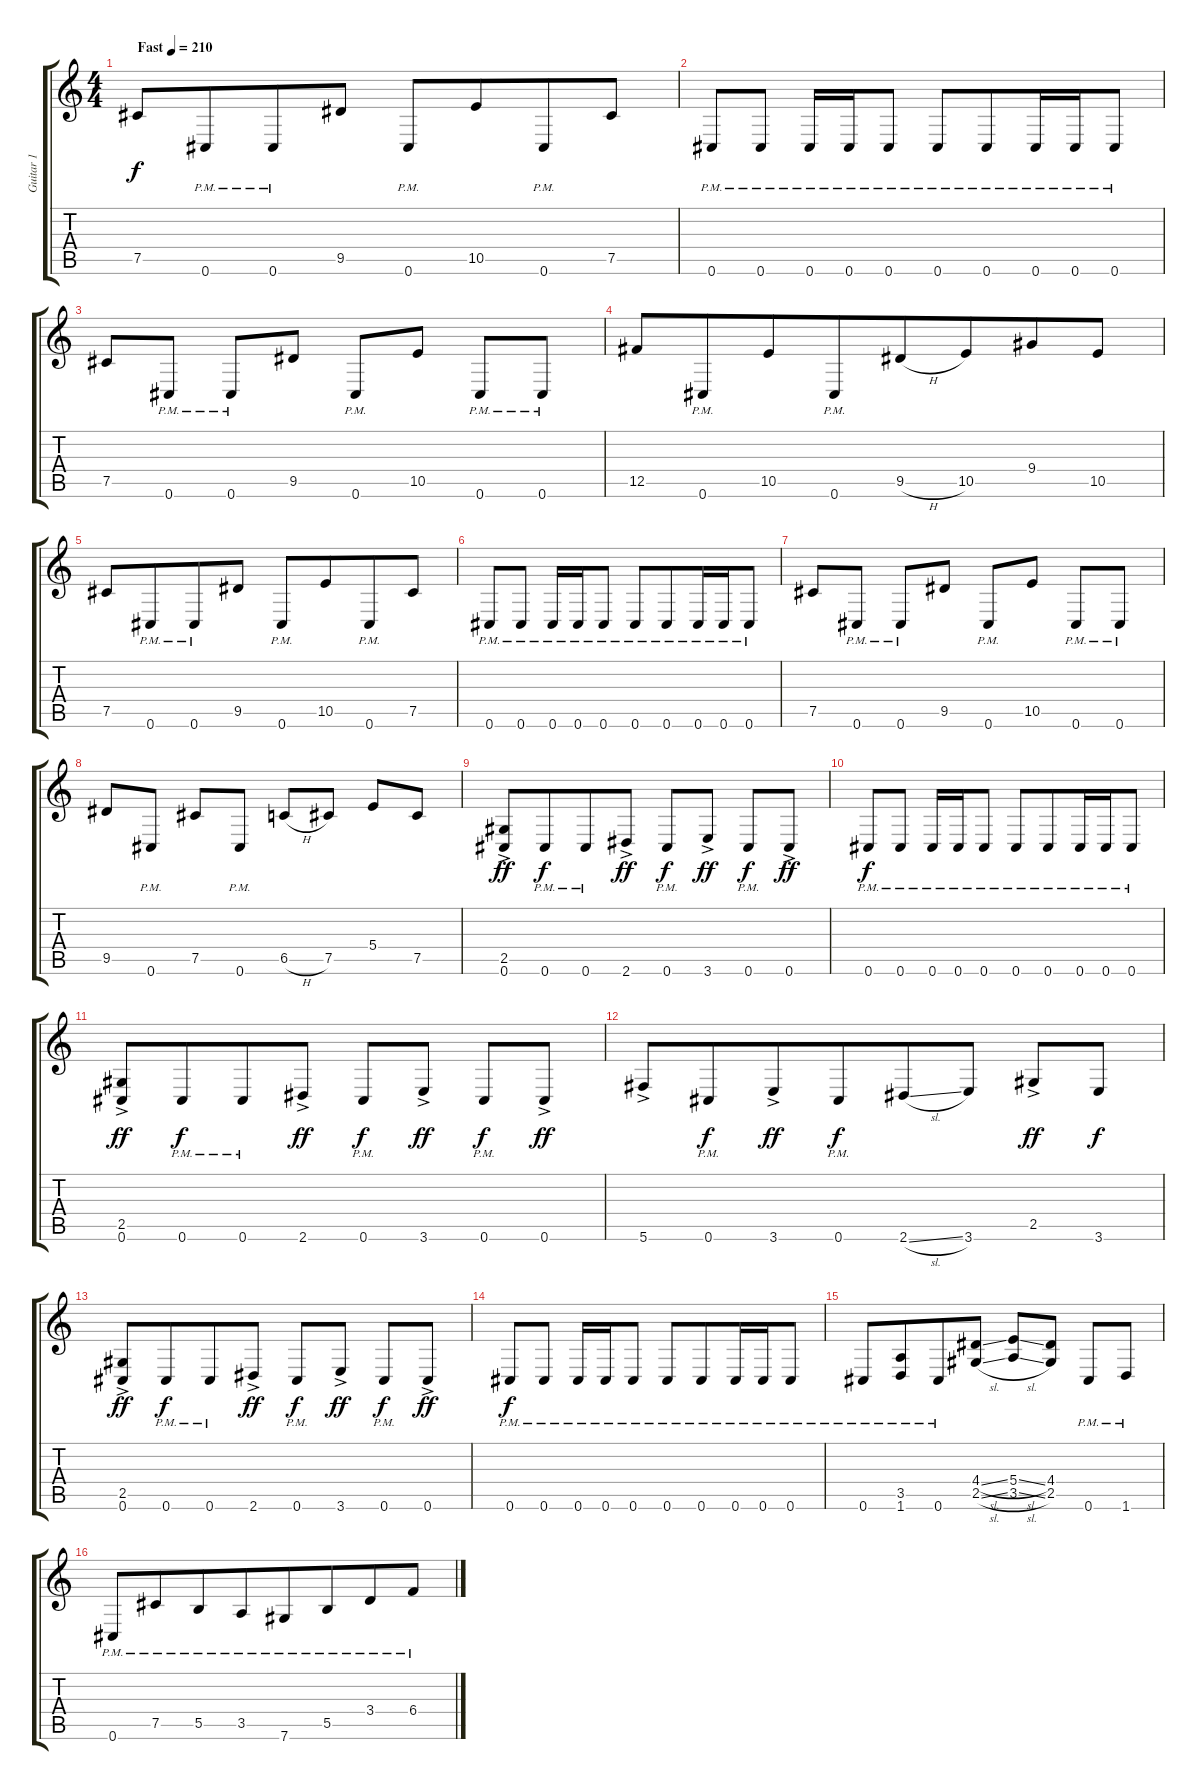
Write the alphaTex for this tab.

\track ("Guitar 1" "Guitar 1") {instrument distortionguitar}
\staff {score tabs}
\tuning (Db4 Ab3 E3 B2 Gb2 Db2) {hide}
\ts (4 4)
\tempo (210 "Fast")
\clef g2
\ks c
7.5.8{dy f instrument distortionguitar beam merge} 0.6{pm}.8{beam merge} 0.6{pm}.8 9.5.8 0.6{pm}.8{beam merge} 10.5.8{beam merge} 0.6{pm}.8 7.5.8 |
0.6{pm}.8{beam merge} 0.6{pm}.8 0.6{pm}.16{beam merge} 0.6{pm}.16 0.6{pm}.8 0.6{pm}.8 0.6{pm}.8{beam merge} 0.6{pm}.16 0.6{pm}.16{beam merge} 0.6{pm}.8 |
7.5.8 0.6{pm}.8 0.6{pm}.8 9.5.8 0.6{pm}.8{beam merge} 10.5.8 0.6{pm}.8 0.6{pm}.8 |
12.5.8{beam merge} 0.6{pm}.8{beam merge} 10.5.8 0.6{pm}.8{beam merge} 9.5{h}.8 10.5.8{beam merge} 9.4.8 10.5.8 |
7.5.8{beam merge} 0.6{pm}.8{beam merge} 0.6{pm}.8 9.5.8 0.6{pm}.8{beam merge} 10.5.8{beam merge} 0.6{pm}.8 7.5.8 |
0.6{pm}.8{beam merge} 0.6{pm}.8 0.6{pm}.16{beam merge} 0.6{pm}.16 0.6{pm}.8 0.6{pm}.8 0.6{pm}.8{beam merge} 0.6{pm}.16 0.6{pm}.16{beam merge} 0.6{pm}.8 |
7.5.8 0.6{pm}.8 0.6{pm}.8 9.5.8 0.6{pm}.8{beam merge} 10.5.8 0.6{pm}.8 0.6{pm}.8 |
9.5.8 0.6{pm}.8 7.5.8 0.6{pm}.8 6.5{h}.8 7.5.8 5.4.8 7.5.8 |
(2.5{ac} 0.6{ac}).8{dy ff} 0.6{pm}.8{dy f beam merge} 0.6{pm}.8 2.6{ac}.8{dy ff} 0.6{pm}.8{dy f} 3.6{ac}.8{dy ff} 0.6{pm}.8{dy f} 0.6{ac}.8{dy ff} |
0.6{pm}.8{dy f beam merge} 0.6{pm}.8 0.6{pm}.16{beam merge} 0.6{pm}.16 0.6{pm}.8 0.6{pm}.8 0.6{pm}.8{beam merge} 0.6{pm}.16 0.6{pm}.16{beam merge} 0.6{pm}.8 |
(2.5{ac} 0.6{ac}).8{dy ff} 0.6{pm}.8{dy f beam merge} 0.6{pm}.8 2.6{ac}.8{dy ff} 0.6{pm}.8{dy f} 3.6{ac}.8{dy ff} 0.6{pm}.8{dy f} 0.6{ac}.8{dy ff} |
5.6{ac}.8 0.6{pm}.8{dy f beam merge} 3.6{ac}.8{dy ff} 0.6{pm}.8{dy f beam merge} 2.6{sl}.8{beam merge} 3.6.8 2.5{ac}.8{dy ff} 3.6.8{dy f} |
(2.5{ac} 0.6{ac}).8{dy ff} 0.6{pm}.8{dy f beam merge} 0.6{pm}.8 2.6{ac}.8{dy ff} 0.6{pm}.8{dy f} 3.6{ac}.8{dy ff} 0.6{pm}.8{dy f} 0.6{ac}.8{dy ff} |
0.6{pm}.8{dy f beam merge} 0.6{pm}.8 0.6{pm}.16{beam merge} 0.6{pm}.16 0.6{pm}.8 0.6{pm}.8 0.6{pm}.8{beam merge} 0.6{pm}.16 0.6{pm}.16{beam merge} 0.6{pm}.8 |
0.6{pm}.8{beam merge} (3.5{pm} 1.6{pm}).8{beam merge} 0.6{pm}.8{beam merge} (4.4{sl} 2.5{sl}).8 (5.4{sl} 3.5{sl}).8{beam merge} (4.4 2.5).8 0.6{pm}.8 1.6{pm}.8 |
0.6{pm}.8{beam merge} 7.5{pm}.8{beam merge} 5.5{pm}.8{beam merge} 3.5{pm}.8{beam merge} 7.6{pm}.8 5.5{pm}.8{beam merge} 3.4{pm}.8 6.4{pm}.8
